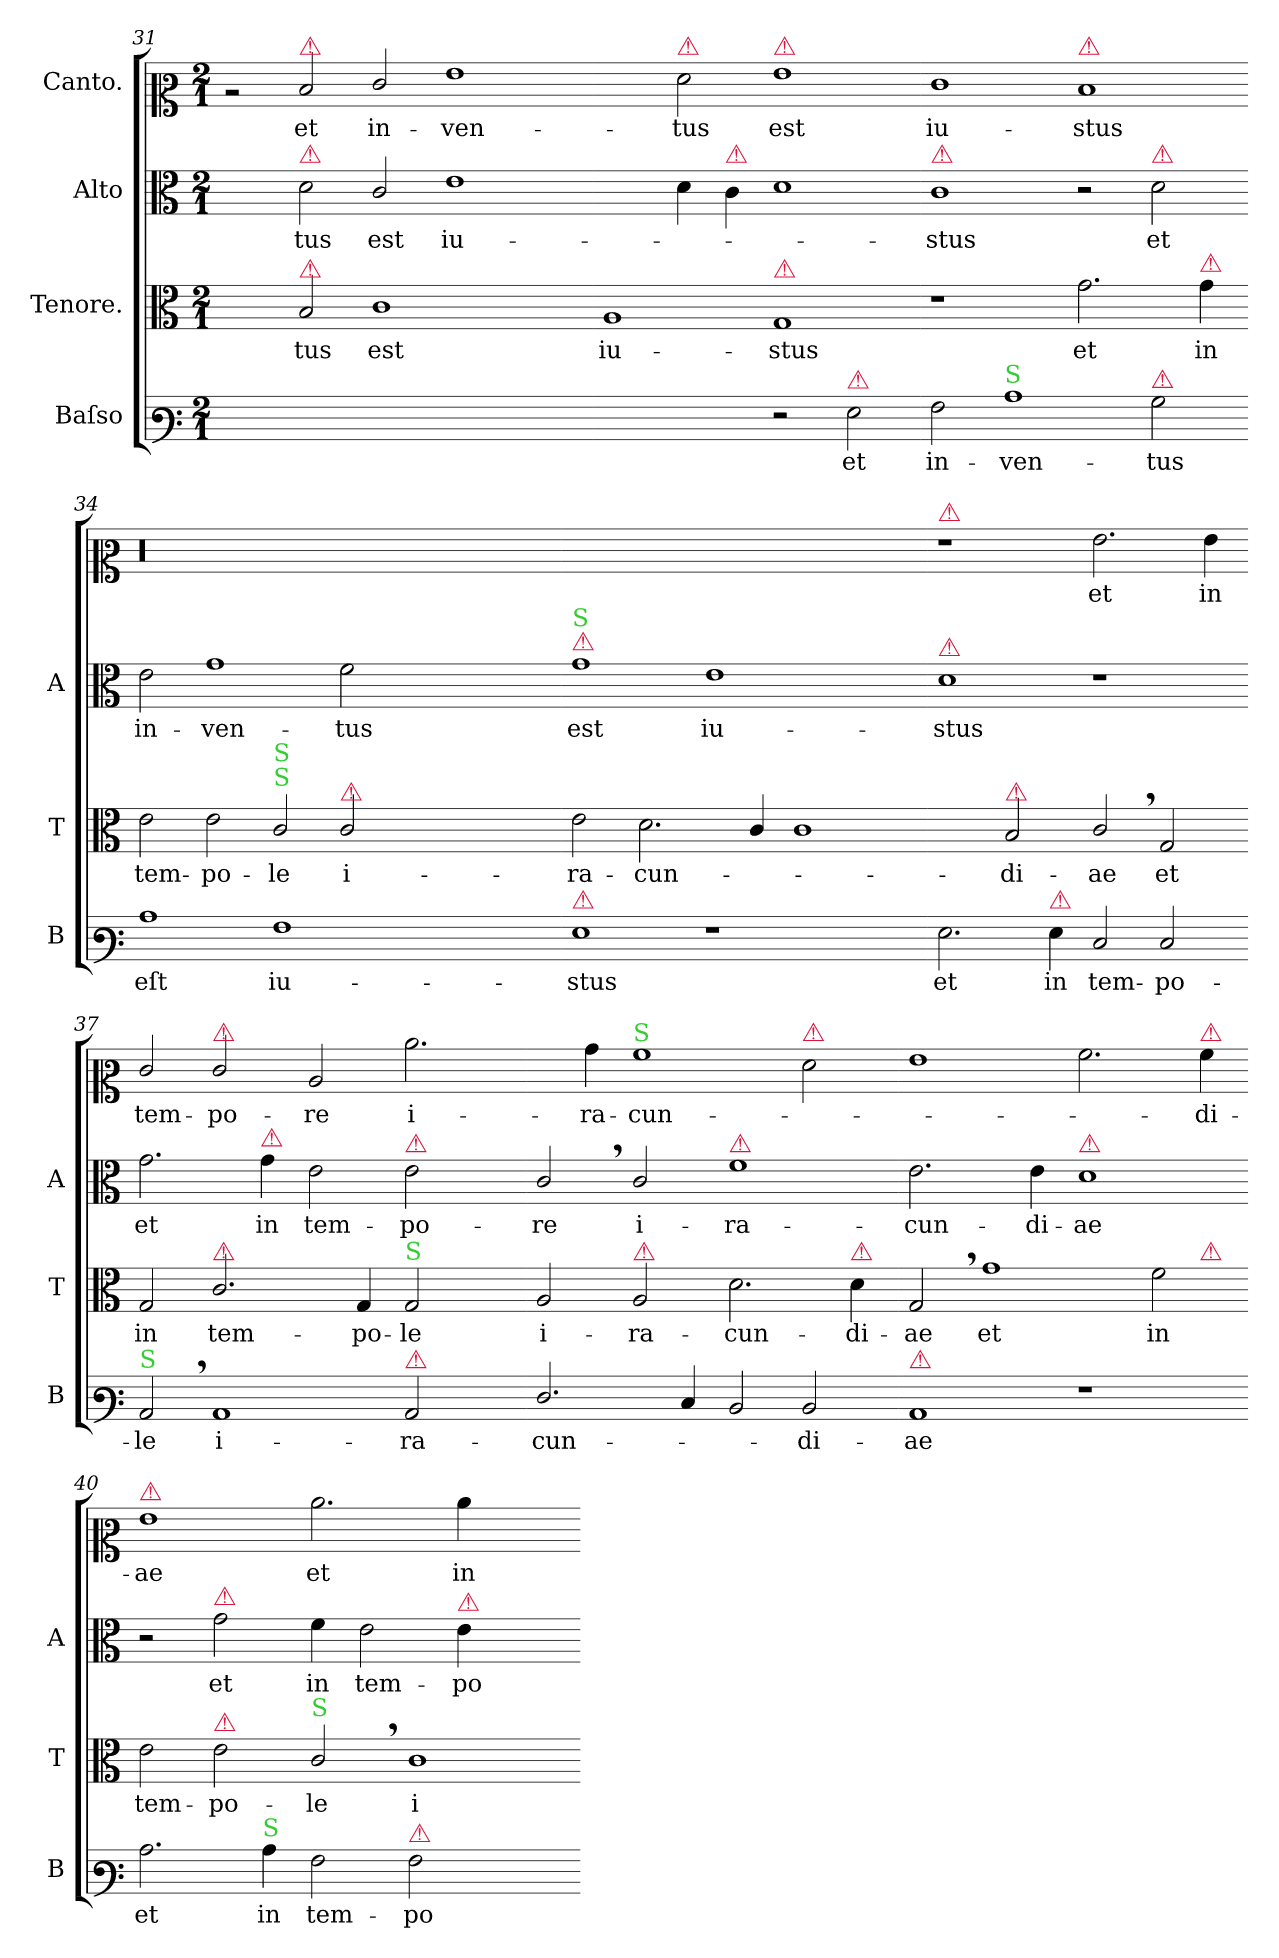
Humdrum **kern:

**kern	**text	**kern	**text	**kern	**text	**kern	**text
*part4	*part4	*part3	*part3	*part2	*part2	*part1	*part1
*staff4	*staff4	*staff3	*staff3	*staff2	*staff2	*staff1	*staff1
*I"Baſso	*	*I"Tenore.	*	*I"Alto	*	*I"Canto.	*
*I'B	*	*I'T	*	*I'A	*	*	*
*clefF3	*	*clefC3	*	*clefC3	*	*clefC2	*
*k[]	*	*k[]	*	*k[]	*	*k[]	*
*M2/1	*	*M2/1	*	*M2/1	*	*M2/1	*
=31	=31	=31	=31	=31	=31	=31	=31
0ryy	.	2ryy	.	2ryy	.	2rc	.
!	!	!	!	!	!	!LO:TX:a:color=crimson:t=⚠	!
!	!	!	!	!LO:TX:a:color=crimson:t=⚠	!	!	!
!	!	!LO:TX:a:color=crimson:t=⚠	!	!	!	!	!
.	.	2B/	-tus	2d\	-tus	2d/	et
.	.	1c	est	2c/	est	2e/	in-
.	.	.	.	1e\	iu-	1g\	-ven-
2ryy	.	2ryy	.	.	.	.	.
=32-	=32-	=32-	=32-	=32-	=32-	=32-	=32-
1ryy	.	1A	iu-	2ryy	.	2ryy	.
!	!	!	!	!	!	!LO:TX:a:color=crimson:t=⚠	!
.	.	.	.	4d\	.	2f\	-tus
!	!	!	!	!LO:TX:a:color=crimson:t=⚠	!	!	!
.	.	.	.	4c\	.	.	.
!	!	!	!	!	!	!LO:TX:a:color=crimson:t=⚠	!
!	!	!LO:TX:a:color=crimson:t=⚠	!	!	!	!	!
2r	.	1G	-stus	1d	.	1g	est
!LO:TX:a:color=crimson:t=⚠	!	!	!	!	!	!	!
2G\	et	.	.	.	.	.	.
=33-	=33-	=33-	=33-	=33-	=33-	=33-	=33-
!	!	!	!	!LO:TX:a:color=crimson:t=⚠	!	!	!
2A\	in-	1r	.	1c	stus	1e	iu-
!LO:TX:a:color=limegreen:t=S	!	!	!	!	!	!	!
1c	-ven-	.	.	.	.	.	.
!	!	!	!	!	!	!LO:TX:a:color=crimson:t=⚠	!
.	.	2.g\	et	2r	.	1d	-stus
!	!	!	!	!LO:TX:a:color=crimson:t=⚠	!	!	!
!LO:TX:a:color=crimson:t=⚠	!	!	!	!	!	!	!
!	!	!	!	!	!LO:LY:i	!	!
2B\	-tus	.	.	2d\	et	.	.
!	!	!LO:TX:a:color=crimson:t=⚠	!	!	!	!	!
.	.	4g\	in	.	.	.	.
=34-	=34-	=34-	=34-	=34-	=34-	=34-	=34-
!	!	!	!	!	!LO:LY:i	!	!
1c	eſt	2e\	tem-	2e\	in-	00r	.
!	!	!	!	!	!LO:LY:i	!	!
.	.	2e\	-po-	1g	-ven-	.	.
!	!	!LO:TX:a:color=limegreen:t=S	!	!	!	!	!
!	!	!LO:TX:a:color=limegreen:t=S	!	!	!	!	!
1A	iu-	2c/	-le	.	.	.	.
!	!	!LO:TX:a:color=crimson:t=⚠	!	!	!	!	!
!	!	!	!	!	!LO:LY:i	!	!
.	.	2c/	i-	2f\	-tus	.	.
0ryy	.	0ryy	.	0ryy	.	.	.
=35-	=35-	=35-	=35-	=35-	=35-	=35-	=35-
!	!	!	!	!LO:TX:a:color=crimson:t=⚠	!	!	!
!	!	!	!	!LO:TX:a:color=limegreen:t=S	!	!	!
!LO:TX:a:color=crimson:t=⚠	!	!	!	!	!	!	!
!	!	!	!	!	!LO:LY:i	!	!
1G	-stus	2e\	-ra-	1g	est	0ryy	.
.	.	2.d\	-cun-	.	.	.	.
!	!	!	!	!	!LO:LY:i	!	!
1r	.	.	.	1e	iu-	.	.
.	.	4c/	.	.	.	.	.
.	.	1c\	.	.	.	.	.
2ryy	.	.	.	2ryy	.	2ryy	.
=36-	=36-	=36-	=36-	=36-	=36-	=36-	=36-
!	!	!	!	!	!	!LO:TX:a:color=crimson:t=⚠	!
!	!	!	!	!LO:TX:a:color=crimson:t=⚠	!	!	!
!	!	!	!	!	!LO:LY:i	!	!
2.G\	et	2ryy	.	1d	-stus	1r	.
!	!	!LO:TX:a:color=crimson:t=⚠	!	!	!	!	!
.	.	2B/	di-	.	.	.	.
!LO:TX:a:color=crimson:t=⚠	!	!	!	!	!	!	!
4G\	in	.	.	.	.	.	.
2E/	tem-	2c,</	-ae	1r	.	2.g\	et
!	!	!	!LO:LY:i	!	!	!	!
2E/	-po-	2G/	et	.	.	.	.
.	.	.	.	.	.	4g\	in
=37-	=37-	=37-	=37-	=37-	=37-	=37-	=37-
!LO:TX:a:color=limegreen:t=S	!	!	!	!	!	!	!
!	!	!	!LO:LY:i	!	!	!	!
2C,</	-le	2G/	in	2.g\	et	2e/	tem-
!	!	!	!	!	!	!LO:TX:a:color=crimson:t=⚠	!
!	!	!LO:TX:a:color=crimson:t=⚠	!	!	!	!	!
!	!	!	!LO:LY:i	!	!	!	!
1C	i-	2.c/	tem-	.	.	2e/	-po-
!	!	!	!	!LO:TX:a:color=crimson:t=⚠	!	!	!
.	.	.	.	4g\	in	.	.
.	.	.	.	2e\	tem-	2c/	-re
!	!	!	!LO:LY:i	!	!	!	!
.	.	4G/	-po-	.	.	.	.
!	!	!	!	!LO:TX:a:color=crimson:t=⚠	!	!	!
!	!	!LO:TX:a:color=limegreen:t=S	!	!	!	!	!
!LO:TX:a:color=crimson:t=⚠	!	!	!	!	!	!	!
!	!	!	!LO:LY:i	!	!	!	!
2C/	-ra-	2G/	-le	2e\	-po-	2.cc\	i-
4ryy	.	4ryy	.	4ryy	.	.	.
=38-	=38-	=38-	=38-	=38-	=38-	=38-	=38-
!	!	!	!LO:LY:i	!	!	!	!
2.F/	-cun-	2A/	i-	2c,</	-re	4ryy	.
.	.	.	.	.	.	4b\	-ra-
!	!	!	!	!	!	!LO:TX:a:color=limegreen:t=S	!
!	!	!LO:TX:a:color=crimson:t=⚠	!	!	!	!	!
!	!	!	!LO:LY:i	!	!	!	!
.	.	2A/	-ra-	2c/	i-	1a	-cun-
4E/	.	.	.	.	.	.	.
!	!	!	!	!LO:TX:a:color=crimson:t=⚠	!	!	!
!	!	!	!LO:LY:i	!	!	!	!
2D/	.	2.d\	-cun-	1f	-ra-	.	.
!	!	!	!	!	!	!LO:TX:a:color=crimson:t=⚠	!
2D/	-di-	.	.	.	.	2f\	.
!	!	!LO:TX:a:color=crimson:t=⚠	!	!	!	!	!
!	!	!	!LO:LY:i	!	!	!	!
.	.	4d\	-di-	.	.	.	.
=39-	=39-	=39-	=39-	=39-	=39-	=39-	=39-
!	!	!LO:TX:a:color=limegreen:t=S	!	!	!	!	!
!LO:TX:a:color=crimson:t=⚠	!	!	!	!	!	!	!
!	!	!	!LO:LY:i	!	!	!	!
*	*	*^	*	*	*	*	*
1C	-ae	2G,</	1..ryy	-ae	2.e\	-cun-	1g	.
.	.	1g	.	et	.	.	.	.
.	.	.	.	.	4e\	-di-	.	.
!	!	!	!	!	!LO:TX:a:color=crimson:t=⚠	!	!	!
1r	.	.	.	.	1d	-ae	2.a\	.
.	.	2f\	.	in	.	.	.	.
!	!	!	!	!	!	!	!LO:TX:a:color=crimson:t=⚠	!
!	!	!	!LO:TX:a:color=crimson:t=⚠	!	!	!	!	!
.	.	.	4ryy	.	.	.	4a\	-di-
=40-	=40-	=40-	=40-	=40-	=40-	=40-	=40-	=40-
!	!	!	!	!	!	!	!LO:TX:a:color=crimson:t=⚠	!
!	!LO:LY:i	!	!	!	!	!	!	!
*	*	*v	*v	*	*	*	*	*
2.c\	et	2e\	tem-	2r	.	1g	-ae
!	!	!	!	!LO:TX:a:color=crimson:t=⚠	!	!	!
!	!	!LO:TX:a:color=crimson:t=⚠	!	!	!	!	!
!	!	!	!	!	!LO:LY:i	!	!
.	.	2e\	-po-	2g\	et	.	.
!LO:TX:a:color=limegreen:t=S	!	!	!	!	!	!	!
!	!LO:LY:i	!	!	!	!	!	!
4c\	in	.	.	.	.	.	.
!	!	!LO:TX:a:color=limegreen:t=S	!	!	!	!	!
!	!LO:LY:i	!	!	!	!LO:LY:i	!	!LO:LY:i
2A\	tem-	2c,</	-le	4f\	in	2.cc\	et
!	!	!	!	!	!LO:LY:i	!	!
.	.	.	.	2e\	tem-	.	.
!LO:TX:a:color=crimson:t=⚠	!	!	!	!	!	!	!
!	!LO:LY:i	!	!	!	!	!	!
2A\	-po-	1c\	i-	.	.	.	.
!	!	!	!	!LO:TX:a:color=crimson:t=⚠	!	!	!
!	!	!	!	!	!LO:LY:i	!	!LO:LY:i
.	.	.	.	4e\	-po-	4cc\	in
2ryy	.	.	.	2ryy	.	2ryy	.
=-	=-	=-	=-	=-	=-	=-	=-
*-	*-	*-	*-	*-	*-	*-	*-
